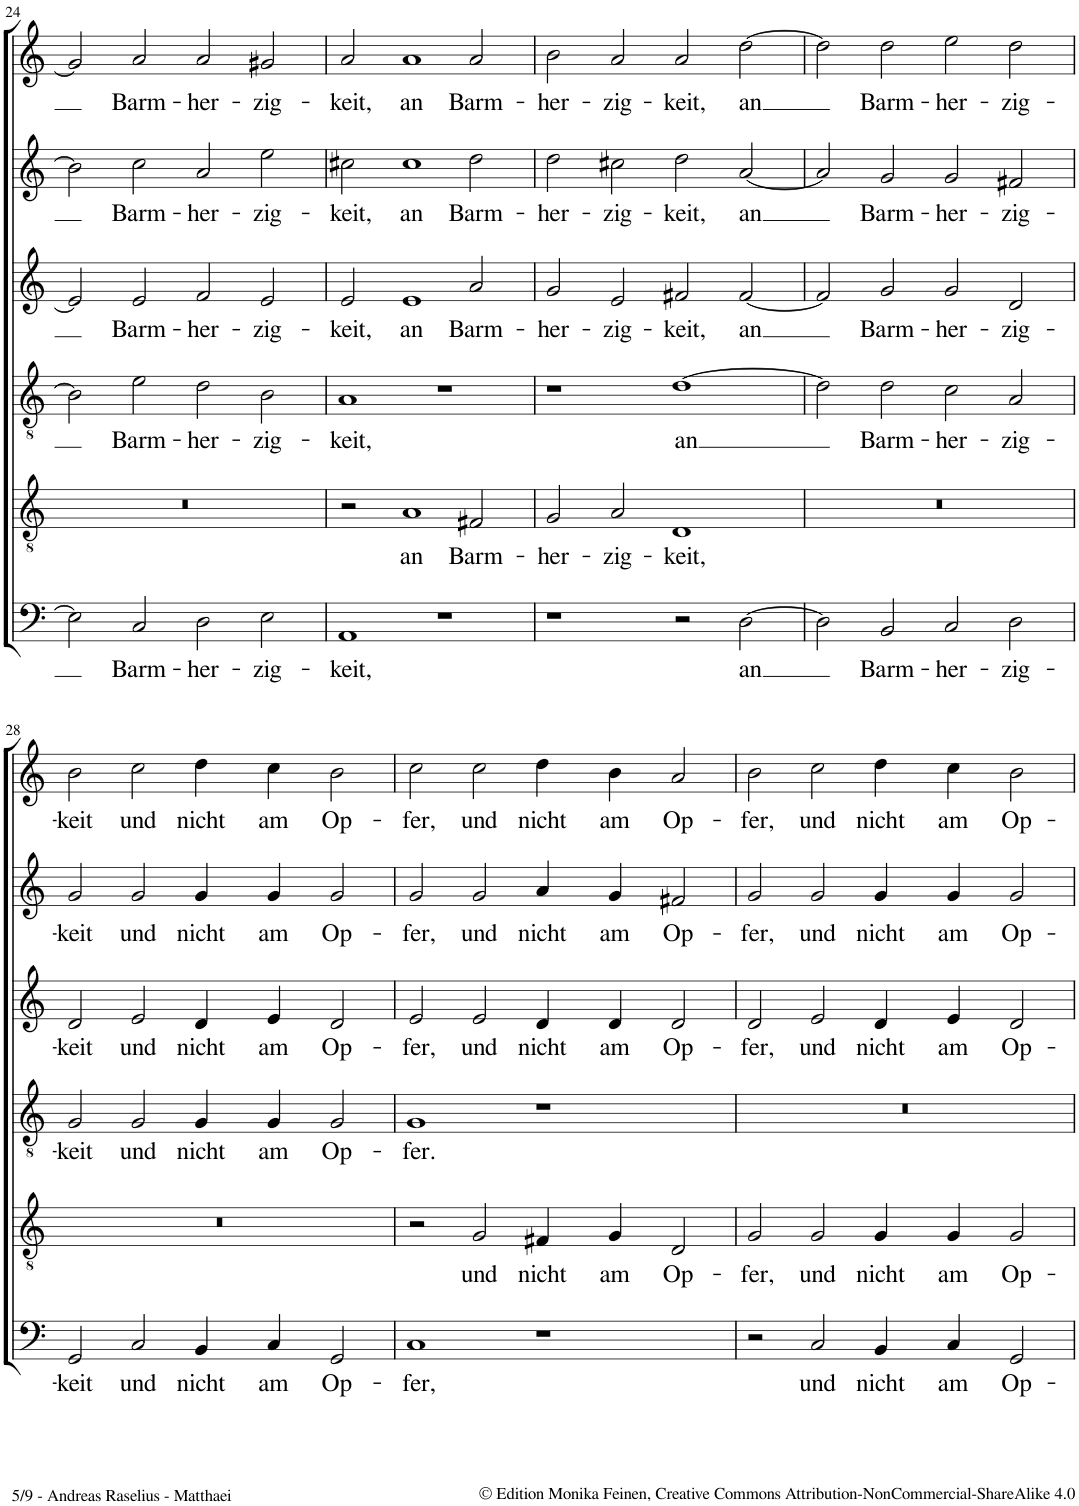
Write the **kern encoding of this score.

**kern	**text	**kern	**text	**kern	**text	**kern	**text	**kern	**text	**kern	**text
*part6	*part6	*part5	*part5	*part4	*part4	*part3	*part3	*part2	*part2	*part1	*part1
*staff6	*staff6	*staff5	*staff5	*staff4	*staff4	*staff3	*staff3	*staff2	*staff2	*staff1	*staff1
*I"Bassus	*	*I"Tenor	*	*I"Quintus	*	*I"Altus	*	*I"Sextus	*	*I"Cantus	*
!!LO:PB:g=z
*clefF4	*	*clefGv2	*	*clefGv2	*	*clefG2	*	*clefG2	*	*clefG2	*
*k[]	*	*k[]	*	*k[]	*	*k[]	*	*k[]	*	*k[]	*
*M4/2	*	*M4/2	*	*M4/2	*	*M4/2	*	*M4/2	*	*M4/2	*
*met(c|)	*	*met(c|)	*	*met(c|)	*	*met(c|)	*	*met(c|)	*	*met(c|)	*
=24	=24	=24	=24	=24	=24	=24	=24	=24	=24	=24	=24
2E\]	.	0r	.	2B\]	.	2e/]	.	2b\]	.	2g#/]	.
!	!LO:LY:b	!	!	!	!LO:LY:b	!	!LO:LY:b	!	!LO:LY:b	!	!LO:LY:b
2C/	Barm-	.	.	2e\	Barm-	2e/	Barm-	2cc\	Barm-	2a/	Barm-
!	!LO:LY:b	!	!	!	!LO:LY:b	!	!LO:LY:b	!	!LO:LY:b	!	!LO:LY:b
2D\	-her-	.	.	2d\	-her-	2f/	-her-	2a/	-her-	2a/	-her-
!	!LO:LY:b	!	!	!	!LO:LY:b	!	!LO:LY:b	!	!LO:LY:b	!	!LO:LY:b
2E\	-zig-	.	.	2B\	-zig-	2e/	-zig-	2ee\	-zig-	2g#X/	-zig-
=25	=25	=25	=25	=25	=25	=25	=25	=25	=25	=25	=25
!	!LO:LY:b	!	!	!	!LO:LY:b	!	!LO:LY:b	!	!LO:LY:b	!	!LO:LY:b
1AA	-keit,	2r	.	1A	-keit,	2e/	-keit,	2cc#X\	-keit,	2a/	-keit,
!	!	!	!LO:LY:b	!	!	!	!LO:LY:b	!	!LO:LY:b	!	!LO:LY:b
.	.	1A	an	.	.	1e	an	1cc#	an	1a	an
1r	.	.	.	1r	.	.	.	.	.	.	.
!	!	!	!LO:LY:b	!	!	!	!LO:LY:b	!	!LO:LY:b	!	!LO:LY:b
.	.	2F#X/	Barm-	.	.	2a/	Barm-	2dd\	Barm-	2a/	Barm-
=26	=26	=26	=26	=26	=26	=26	=26	=26	=26	=26	=26
!	!	!	!LO:LY:b	!	!	!	!LO:LY:b	!	!LO:LY:b	!	!LO:LY:b
1r	.	2G/	-her-	1r	.	2g/	-her-	2dd\	-her-	2b\	-her-
!	!	!	!LO:LY:b	!	!	!	!LO:LY:b	!	!LO:LY:b	!	!LO:LY:b
.	.	2A/	-zig-	.	.	2e/	-zig-	2cc#X\	-zig-	2a/	-zig-
!	!	!	!LO:LY:b	!	!LO:LY:b	!	!LO:LY:b	!	!LO:LY:b	!	!LO:LY:b
2r	.	1D	-keit,	[1d	-an	2f#X/	-keit,	2dd\	-keit,	2a/	-keit,
!	!LO:LY:b	!	!	!	!	!	!LO:LY:b	!	!LO:LY:b	!	!LO:LY:b
[2D\	an	.	.	.	.	[2f#/	an	[2a/	an	[2dd\	an
=27	=27	=27	=27	=27	=27	=27	=27	=27	=27	=27	=27
2D\]	.	0r	.	2d\]	.	2f#/]	.	2a/]	.	2dd\]	.
!	!LO:LY:b	!	!	!	!LO:LY:b	!	!LO:LY:b	!	!LO:LY:b	!	!LO:LY:b
2BB/	Barm-	.	.	2d\	Barm-	2g/	Barm-	2g/	Barm-	2dd\	Barm-
!	!LO:LY:b	!	!	!	!LO:LY:b	!	!LO:LY:b	!	!LO:LY:b	!	!LO:LY:b
2C/	-her-	.	.	2c\	-her-	2g/	-her-	2g/	-her-	2ee\	-her-
!	!LO:LY:b	!	!	!	!LO:LY:b	!	!LO:LY:b	!	!LO:LY:b	!	!LO:LY:b
2D\	-zig-	.	.	2A/	-zig-	2d/	-zig-	2f#X/	-zig-	2dd\	-zig-
!!LO:LB:g=z
=28	=28	=28	=28	=28	=28	=28	=28	=28	=28	=28	=28
!	!LO:LY:b	!	!	!	!LO:LY:b	!	!LO:LY:b	!	!LO:LY:b	!	!LO:LY:b
2GG/	-keit	0r	.	2G/	-keit	2d/	-keit	2g/	-keit	2b\	-keit
!	!LO:LY:b	!	!	!	!LO:LY:b	!	!LO:LY:b	!	!LO:LY:b	!	!LO:LY:b
2C/	und	.	.	2G/	und	2e/	und	2g/	und	2cc\	und
!	!LO:LY:b	!	!	!	!LO:LY:b	!	!LO:LY:b	!	!LO:LY:b	!	!LO:LY:b
4BB/	nicht	.	.	4G/	nicht	4d/	nicht	4g/	nicht	4dd\	nicht
!	!LO:LY:b	!	!	!	!LO:LY:b	!	!LO:LY:b	!	!LO:LY:b	!	!LO:LY:b
4C/	am	.	.	4G/	am	4e/	am	4g/	am	4cc\	am
!	!LO:LY:b	!	!	!	!LO:LY:b	!	!LO:LY:b	!	!LO:LY:b	!	!LO:LY:b
2GG/	Op-	.	.	2G/	Op-	2d/	Op-	2g/	Op-	2b\	Op-
=29	=29	=29	=29	=29	=29	=29	=29	=29	=29	=29	=29
!	!LO:LY:b	!	!	!	!LO:LY:b	!	!LO:LY:b	!	!LO:LY:b	!	!LO:LY:b
1C	-fer,	2r	.	1G	-fer.	2e/	-fer,	2g/	-fer,	2cc\	-fer,
!	!	!	!LO:LY:b	!	!	!	!LO:LY:b	!	!LO:LY:b	!	!LO:LY:b
.	.	2G/	und	.	.	2e/	und	2g/	und	2cc\	und
!	!	!	!LO:LY:b	!	!	!	!LO:LY:b	!	!LO:LY:b	!	!LO:LY:b
1r	.	4F#X/	nicht	1r	.	4d/	nicht	4a/	nicht	4dd\	nicht
!	!	!	!LO:LY:b	!	!	!	!LO:LY:b	!	!LO:LY:b	!	!LO:LY:b
.	.	4G/	am	.	.	4d/	am	4g/	am	4b\	am
!	!	!	!LO:LY:b	!	!	!	!LO:LY:b	!	!LO:LY:b	!	!LO:LY:b
.	.	2D/	Op-	.	.	2d/	Op-	2f#X/	Op-	2a/	Op-
=30	=30	=30	=30	=30	=30	=30	=30	=30	=30	=30	=30
!	!	!	!LO:LY:b	!	!	!	!LO:LY:b	!	!LO:LY:b	!	!LO:LY:b
2r	.	2G/	-fer,	0r	.	2d/	-fer,	2g/	-fer,	2b\	-fer,
!	!LO:LY:b	!	!LO:LY:b	!	!	!	!LO:LY:b	!	!LO:LY:b	!	!LO:LY:b
2C/	und	2G/	und	.	.	2e/	und	2g/	und	2cc\	und
!	!LO:LY:b	!	!LO:LY:b	!	!	!	!LO:LY:b	!	!LO:LY:b	!	!LO:LY:b
4BB/	nicht	4G/	nicht	.	.	4d/	nicht	4g/	nicht	4dd\	nicht
!	!LO:LY:b	!	!LO:LY:b	!	!	!	!LO:LY:b	!	!LO:LY:b	!	!LO:LY:b
4C/	am	4G/	am	.	.	4e/	am	4g/	am	4cc\	am
!	!LO:LY:b	!	!LO:LY:b	!	!	!	!LO:LY:b	!	!LO:LY:b	!	!LO:LY:b
2GG/	Op-	2G/	Op-	.	.	2d/	Op-	2g/	Op-	2b\	Op-
=	=	=	=	=	=	=	=	=	=	=	=
*-	*-	*-	*-	*-	*-	*-	*-	*-	*-	*-	*-
